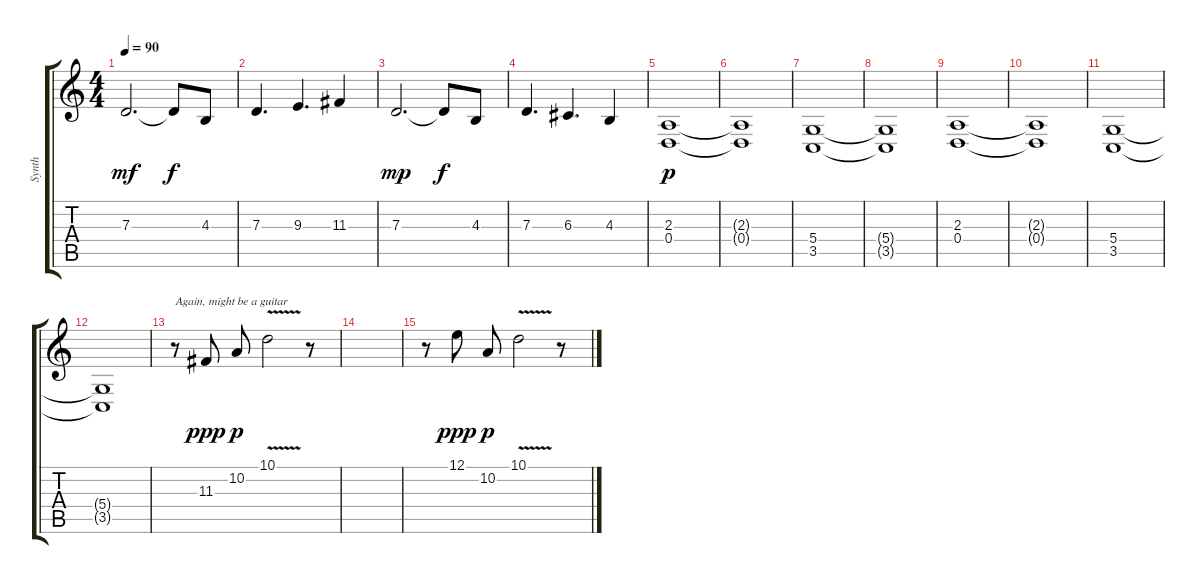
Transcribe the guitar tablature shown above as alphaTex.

\track ("Synth" "Synth") {instrument pad2warm}
\staff {score tabs}
\tuning (E4 B3 G3 D3 A2 E2) {hide}
\ts (4 4)
\tempo 90
\clef g2
\ks c
7.3.2{d dy mf} 7.3{t}.8{dy f} 4.3.8 |
7.3.4{d} 9.3.4{d} 11.3.4 |
7.3.2{d dy mp} 7.3{t}.8{dy f} 4.3.8 |
7.3.4{d} 6.3.4{d} 4.3.4 |
(2.3 0.4).1{dy p} |
(2.3{t} 0.4{t}).1 |
(5.4 3.5).1 |
(5.4{t} 3.5{t}).1 |
(2.3 0.4).1 |
(2.3{t} 0.4{t}).1 |
(5.4 3.5).1 |
(5.4{t} 3.5{t}).1 |
r.8{txt "Again, might be a guitar" instrument pad3polysynth} 11.3.8{dy ppp} 10.2.8{dy p} 10.1{v}.2 r.8 |
|
r.8 12.1.8{dy ppp} 10.2.8{dy p} 10.1{v}.2 r.8
